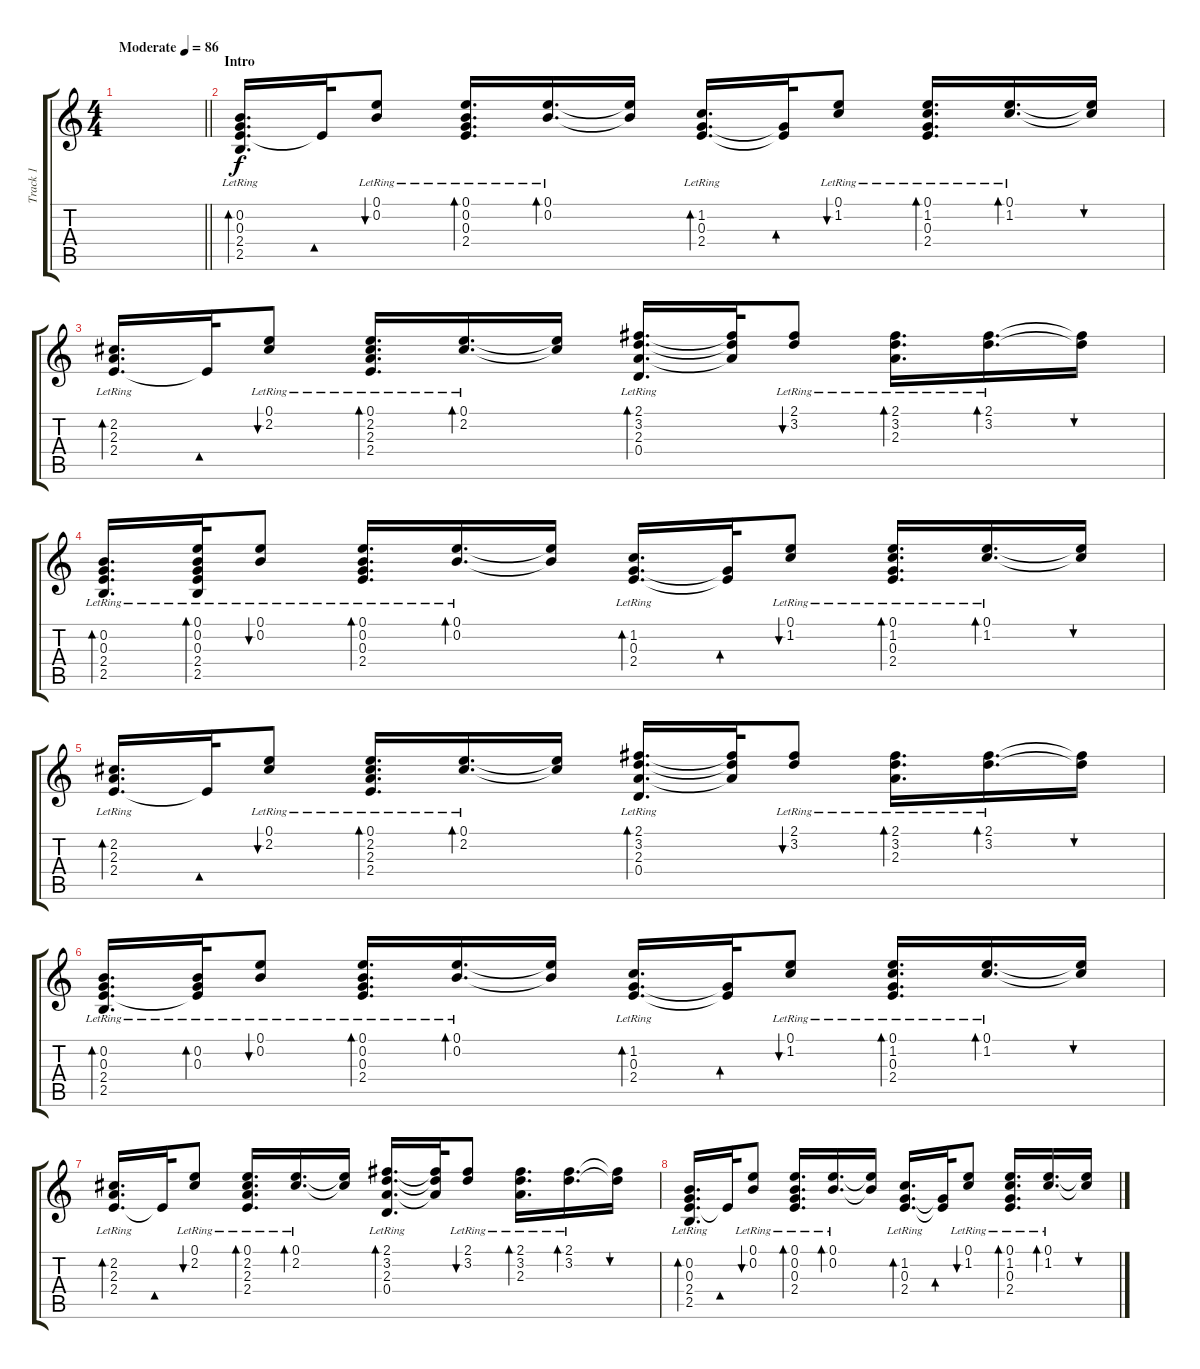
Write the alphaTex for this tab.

\track ("Track 1" "Track 1") {instrument acousticguitarsteel}
\staff {score tabs}
\tuning (E4 B3 G3 D3 A2 E2) {hide}
\ts (4 4)
\tempo (86 "Moderate")
\clef g2
\barLineRight lightlight
\ks c
|
\section ("" "Intro")
(0.2{lr} 0.3{lr} 2.4{lr} 2.5).16{d bd 60} 2.4{t}.32{bd 60} (0.1{lr} 0.2{lr}).8{bu 60} (0.1{lr} 0.2{lr} 0.3{lr} 2.4{lr}).16{d bd 60} (0.1{lr} 0.2{lr}).16{d bd 60} (0.1{t} 0.2{t}).16 (1.2 0.3{lr} 2.4{lr}).16{d bd 60} (0.3{t} 2.4{t}).32{bd 60} (0.1{lr} 1.2{lr}).8{bu 60} (0.1{lr} 1.2{lr} 0.3{lr} 2.4{lr}).16{d bd 60} (0.1{lr} 1.2{lr}).16{d bd 60} (0.1{t} 1.2{t}).16{bu 60} |
(2.2{lr} 2.3{lr} 2.4{lr}).16{d bd 60} 2.4{t}.32{bd 60} (0.1{lr} 2.2{lr}).8{bu 60} (0.1{lr} 2.2{lr} 2.3{lr} 2.4{lr}).16{d bd 60} (0.1{lr} 2.2{lr}).16{d bd 60} (0.1{t} 2.2{t}).16 (2.1{lr} 3.2{lr} 2.3{lr} 0.4).16{d bd 60} (2.1{t} 3.2{t} 2.3{t}).32 (2.1{lr} 3.2{lr}).8{bu 60} (2.1{lr} 3.2{lr} 2.3{lr}).16{d bd 60} (2.1{lr} 3.2{lr}).16{d bd 60} (2.1{t} 3.2{t}).16{bu 60} |
(0.2{lr} 0.3{lr} 2.4{lr} 2.5).16{d bd 60} (0.1{lr} 0.2{lr} 0.3{lr} 2.4{lr} 2.5{lr}).32{bd 60} (0.1{lr} 0.2{lr}).8{bu 60} (0.1{lr} 0.2{lr} 0.3{lr} 2.4{lr}).16{d bd 60} (0.1{lr} 0.2{lr}).16{d bd 60} (0.1{t} 0.2{t}).16 (1.2 0.3{lr} 2.4{lr}).16{d bd 60} (0.3{t} 2.4{t}).32{bd 60} (0.1{lr} 1.2{lr}).8{bu 60} (0.1{lr} 1.2{lr} 0.3{lr} 2.4{lr}).16{d bd 60} (0.1{lr} 1.2{lr}).16{d bd 60} (0.1{t} 1.2{t}).16{bu 60} |
(2.2{lr} 2.3{lr} 2.4{lr}).16{d bd 60} 2.4{t}.32{bd 60} (0.1{lr} 2.2{lr}).8{bu 60} (0.1{lr} 2.2{lr} 2.3{lr} 2.4{lr}).16{d bd 60} (0.1{lr} 2.2{lr}).16{d bd 60} (0.1{t} 2.2{t}).16 (2.1{lr} 3.2{lr} 2.3{lr} 0.4).16{d bd 60} (2.1{t} 3.2{t} 2.3{t}).32 (2.1{lr} 3.2{lr}).8{bu 60} (2.1{lr} 3.2{lr} 2.3{lr}).16{d bd 60} (2.1{lr} 3.2{lr}).16{d bd 60} (2.1{t} 3.2{t}).16{bu 60} |
(0.2{lr} 0.3{lr} 2.4{lr} 2.5).16{d bd 60} (0.2{lr} 0.3{lr} 2.4{t}).32{bd 60} (0.1{lr} 0.2{lr}).8{bu 60} (0.1{lr} 0.2{lr} 0.3{lr} 2.4{lr}).16{d bd 60} (0.1{lr} 0.2{lr}).16{d bd 60} (0.1{t} 0.2{t}).16 (1.2 0.3{lr} 2.4{lr}).16{d bd 60} (0.3{t} 2.4{t}).32{bd 60} (0.1{lr} 1.2{lr}).8{bu 60} (0.1{lr} 1.2{lr} 0.3{lr} 2.4{lr}).16{d bd 60} (0.1{lr} 1.2{lr}).16{d bd 60} (0.1{t} 1.2{t}).16{bu 60} |
(2.2{lr} 2.3{lr} 2.4{lr}).16{d bd 60} 2.4{t}.32{bd 60} (0.1{lr} 2.2{lr}).8{bu 60} (0.1{lr} 2.2{lr} 2.3{lr} 2.4{lr}).16{d bd 60} (0.1{lr} 2.2{lr}).16{d bd 60} (0.1{t} 2.2{t}).16 (2.1{lr} 3.2{lr} 2.3{lr} 0.4).16{d bd 60} (2.1{t} 3.2{t} 2.3{t}).32 (2.1{lr} 3.2{lr}).8{bu 60} (2.1{lr} 3.2{lr} 2.3{lr}).16{d bd 60} (2.1{lr} 3.2{lr}).16{d bd 60} (2.1{t} 3.2{t}).16{bu 60} |
(0.2{lr} 0.3{lr} 2.4{lr} 2.5).16{d bd 60} 2.4{t}.32{bd 60} (0.1{lr} 0.2{lr}).8{bu 60} (0.1{lr} 0.2{lr} 0.3{lr} 2.4{lr}).16{d bd 60} (0.1{lr} 0.2{lr}).16{d bd 60} (0.1{t} 0.2{t}).16 (1.2 0.3{lr} 2.4{lr}).16{d bd 60} (0.3{t} 2.4{t}).32{bd 60} (0.1{lr} 1.2{lr}).8{bu 60} (0.1{lr} 1.2{lr} 0.3{lr} 2.4{lr}).16{d bd 60} (0.1{lr} 1.2{lr}).16{d bd 60} (0.1{t} 1.2{t}).16{bu 60}
